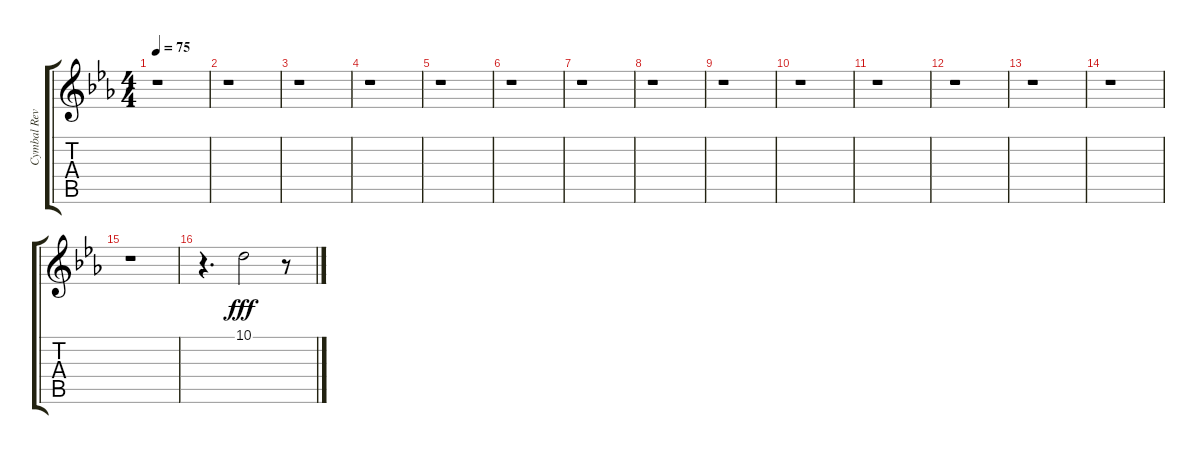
\track ("Cymbal Reverse" "Cymbal Rev") {instrument lead2sawtooth}
\staff {score tabs}
\tuning (E4 B3 G3 D3 A2 E2) {hide}
\ts (4 4)
\tempo 75
\clef g2
\ks eb
r.1{dy fff} |
r.1 |
r.1 |
r.1 |
r.1 |
r.1 |
r.1 |
r.1 |
r.1 |
r.1 |
r.1 |
r.1 |
r.1 |
r.1 |
r.1 |
r.4{d} 10.1.2 r.8
